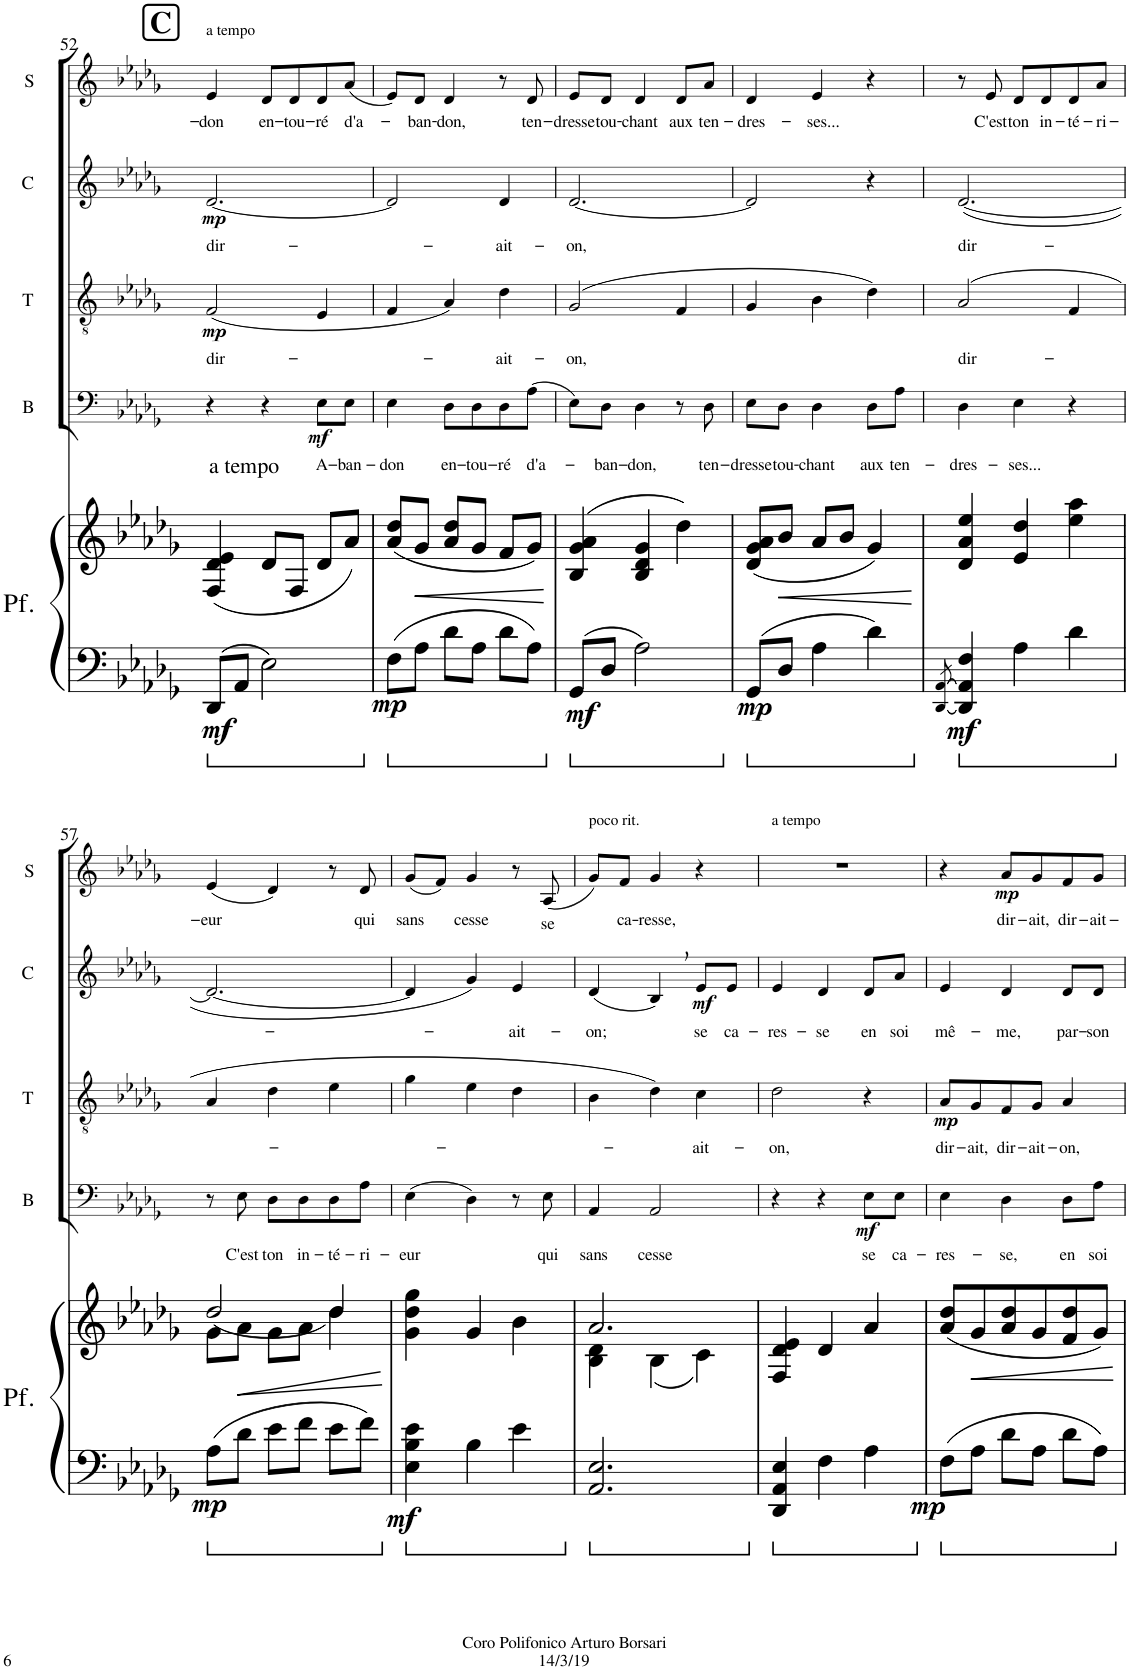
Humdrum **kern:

**kern	**kern	**dynam	**kern	**text	**dynam	**kern	**text	**dynam	**kern	**text	**dynam	**kern	**text	**dynam
*part5	*part5	*part5	*part4	*part4	*part4	*part3	*part3	*part3	*part2	*part2	*part2	*part1	*part1	*part1
*staff6	*staff5	*staff5/6	*staff4	*staff4	*staff4	*staff3	*staff3	*staff3	*staff2	*staff2	*staff2	*staff1	*staff1	*staff1
*I"Piano	*	*	*I"Bassi	*	*	*I"Tenori	*	*	*I"Contralti	*	*	*I"Soprani	*	*
*	*	*	*I'B	*	*	*I'T	*	*	*I'C	*	*	*I'S	*	*
!!LO:PB:g=z
*clefF4	*clefG2	*	*clefF4	*	*	*clefGv2	*	*	*clefG2	*	*	*clefG2	*	*
*	*	*	*	*	*	*	*	*	*	*	*	*Trd1c2	*	*
*k[b-e-a-d-g-]	*k[b-e-a-d-g-]	*	*k[b-e-a-d-g-]	*	*	*k[b-e-a-d-g-]	*	*	*k[b-e-a-d-g-]	*	*	*k[b-e-a-d-g-]	*	*
*D-:	*D-:	*	*D-:	*	*	*D-:	*	*	*D-:	*	*	*D-:	*	*
*M3/4	*M3/4	*	*M3/4	*	*	*M3/4	*	*	*M3/4	*	*	*M3/4	*	*
!!LO:REH:place=s1:a:B:cj:fs=14:t=C
=52	=52	=52	=52	=52	=52	=52	=52	=52	=52	=52	=52	=52	=52	=52
!	!	!	!	!	!	!	!	!	!	!	!	!LO:TX:a:t=a tempo	!	!
!	!LO:TX:a:t=a tempo	!	!	!	!	!	!	!	!	!	!	!	!	!
!	!	!LO:DY:b=2	!	!	!	!	!LO:LY:b	!LO:DY:b	!	!LO:LY:b	!LO:DY:b	!	!LO:LY:b	!
8DD-/L	(4F/ 4d-/ 4e-/	mf	4r	.	.	(2F/	dir-	mp	[2.d-/	dir-	mp	4e-/	-don	.
8AA-/J	.	.	.	.	.	.	.	.	.	.	.	.	.	.
!	!	!	!	!	!	!	!	!	!	!	!	!	!LO:LY:b	!
2E-\	8d-/L	.	4r	.	.	.	.	.	.	.	.	8d-/L	en-	.
!	!	!	!	!	!	!	!	!	!	!	!	!	!LO:LY:b	!
.	8F/J	.	.	.	.	.	.	.	.	.	.	8d-/	-tou-	.
!	!	!	!	!LO:LY:b	!LO:DY:b	!	!	!	!	!	!	!	!LO:LY:b	!
.	8d-/L	.	8E-\L	A-	mf	4E-/	.	.	.	.	.	8d-/	-ré	.
!	!	!	!	!LO:LY:b	!	!	!	!	!	!	!	!	!LO:LY:b	!
.	8a-/J)	.	8E-\J	-ban-	.	.	.	.	.	.	.	(8a-/J	d'a-	.
=53	=53	=53	=53	=53	=53	=53	=53	=53	=53	=53	=53	=53	=53	=53
!	!	!LO:DY:b=2	!	!LO:LY:b	!	!	!	!	!	!	!	!	!	!
8F\L	(8a-/ 8dd-/L	mp	4E-\	-don	.	4F/	.	.	2d-/]	.	.	8e-/L)	.	.
!	!	!LO:HP:b	!	!	!	!	!	!	!	!	!	!	!LO:LY:b	!
8A-\J	8g-/J	<	.	.	.	.	.	.	.	.	.	8d-/J	-ban-	.
!	!	!	!	!LO:LY:b	!	!	!	!	!	!	!	!	!LO:LY:b	!
8d-\L	8a-/ 8dd-/L	.	8D-\L	en-	.	4A-/)	.	.	.	.	.	4d-/	-don,	.
!	!	!	!	!LO:LY:b	!	!	!	!	!	!	!	!	!	!
8A-\J	8g-/J	.	8D-\	-tou-	.	.	.	.	.	.	.	.	.	.
!	!	!	!	!LO:LY:b	!	!	!LO:LY:b	!	!	!LO:LY:b	!	!	!	!
8d-\L	8f/L	.	8D-\	-ré	.	4d-\	-ait-	.	4d-/	-ait-	.	8r	.	.
!	!	!	!	!LO:LY:b	!	!	!	!	!	!	!	!	!LO:LY:b	!
8A-\J	8g-/J)	.	(8A-\J	d'a-	.	.	.	.	.	.	.	8d-/	ten-	.
.	.	[	.	.	.	.	.	.	.	.	.	.	.	.
=54	=54	=54	=54	=54	=54	=54	=54	=54	=54	=54	=54	=54	=54	=54
!	!	!LO:DY:b=2	!	!	!	!	!LO:LY:b	!	!	!LO:LY:b	!	!	!LO:LY:b	!
8GG-/L	(4B-/ 4g-/ 4a-/	mf	8E-\L)	.	.	(2G-/	-on,	.	[2.d-/	-on,	.	8e-/L	-dresse	.
!	!	!	!	!LO:LY:b	!	!	!	!	!	!	!	!	!LO:LY:b	!
8D-/J	.	.	8D-\J	-ban-	.	.	.	.	.	.	.	8d-/J	tou-	.
!	!	!	!	!LO:LY:b	!	!	!	!	!	!	!	!	!LO:LY:b	!
2A-\	4B-/ 4d-/ 4g-/	.	4D-\	-don,	.	.	.	.	.	.	.	4d-/	-chant	.
!	!	!	!	!	!	!	!	!	!	!	!	!	!LO:LY:b	!
.	4dd-\)	.	8r	.	.	4F/	.	.	.	.	.	8d-/L	aux	.
!	!	!	!	!LO:LY:b	!	!	!	!	!	!	!	!	!LO:LY:b	!
.	.	.	8D-\	ten-	.	.	.	.	.	.	.	8a-/J	ten-	.
=55	=55	=55	=55	=55	=55	=55	=55	=55	=55	=55	=55	=55	=55	=55
!	!	!LO:DY:b=2	!	!LO:LY:b	!	!	!	!	!	!	!	!	!LO:LY:b	!
8GG-/L	(8d-/ 8g-/ 8a-/L	mp	8E-\L	-dresse	.	4G-/	.	.	2d-/]	.	.	4d-/	-dres-	.
!	!	!LO:HP:b	!	!LO:LY:b	!	!	!	!	!	!	!	!	!	!
8D-/J	8b-/J	<	8D-\J	tou-	.	.	.	.	.	.	.	.	.	.
!	!	!	!	!LO:LY:b	!	!	!	!	!	!	!	!	!LO:LY:b	!
4A-\	8a-/L	.	4D-\	-chant	.	4B-\	.	.	.	.	.	4e-/	-ses...	.
.	8b-/J	.	.	.	.	.	.	.	.	.	.	.	.	.
!	!	!	!	!LO:LY:b	!	!	!	!	!	!	!	!	!	!
4d-\	4g-/)	.	8D-\L	aux	.	4d-\)	.	.	4r	.	.	4r	.	.
!	!	!	!	!LO:LY:b	!	!	!	!	!	!	!	!	!	!
.	.	.	8A-\J	ten-	.	.	.	.	.	.	.	.	.	.
.	.	[	.	.	.	.	.	.	.	.	.	.	.	.
=56	=56	=56	=56	=56	=56	=56	=56	=56	=56	=56	=56	=56	=56	=56
[8qDD-/ [8qAA-/	.	.	.	.	.	.	.	.	.	.	.	.	.	.
!	!	!LO:DY:b=2	!	!LO:LY:b	!	!	!LO:LY:b	!	!	!LO:LY:b	!	!	!	!
4DD-/] 4AA-/] 4F/	4d-/ 4a-/ 4ee-/	mf	4D-\	-dres-	.	(2A-/	dir-	.	([2.d-/	dir-	.	8r	.	.
!	!	!	!	!	!	!	!	!	!	!	!	!	!LO:LY:b	!
.	.	.	.	.	.	.	.	.	.	.	.	8e-/	C'est	.
!	!	!	!	!LO:LY:b	!	!	!	!	!	!	!	!	!LO:LY:b	!
4A-\	4e-/ 4dd-/	.	4E-\	-ses...	.	.	.	.	.	.	.	8d-/L	ton	.
!	!	!	!	!	!	!	!	!	!	!	!	!	!LO:LY:b	!
.	.	.	.	.	.	.	.	.	.	.	.	8d-/	in-	.
!	!	!	!	!	!	!	!	!	!	!	!	!	!LO:LY:b	!
4d-\	4ee-\ 4aa-\	.	4r	.	.	4F/	.	.	.	.	.	8d-/	-té-	.
!	!	!	!	!	!	!	!	!	!	!	!	!	!LO:LY:b	!
.	.	.	.	.	.	.	.	.	.	.	.	8a-/J	-ri-	.
!!LO:LB:g=z
=57	=57	=57	=57	=57	=57	=57	=57	=57	=57	=57	=57	=57	=57	=57
*	*^	*	*	*	*	*	*	*	*	*	*	*	*	*
!	!	!	!LO:DY:b=2	!	!	!	!	!	!	!	!	!	!	!LO:LY:b	!
8A-\L	(2dd-/	8g-\L	mp	8r	.	.	4A-/	.	.	2.d-/_	.	.	(4e-/	-eur	.
!	!	!	!LO:HP:b	!	!LO:LY:b	!	!	!	!	!	!	!	!	!	!
8d-\J	.	8a-\J	<	8E-\	C'est	.	.	.	.	.	.	.	.	.	.
!	!	!	!	!	!LO:LY:b	!	!	!	!	!	!	!	!	!	!
8e-\L	.	8g-\L	.	8D-\L	ton	.	4d-\	.	.	.	.	.	4d-/)	.	.
!	!	!	!	!	!LO:LY:b	!	!	!	!	!	!	!	!	!	!
8f\J	.	8a-\J	.	8D-\	in-	.	.	.	.	.	.	.	.	.	.
!	!	!	!	!	!LO:LY:b	!	!	!	!	!	!	!	!	!	!
8e-\L	4dd-/	4dd-\)	.	8D-\	-té-	.	4e-\	.	.	.	.	.	8r	.	.
!	!	!	!	!	!LO:LY:b	!	!	!	!	!	!	!	!	!LO:LY:b	!
8f\J	.	.	.	8A-\J	-ri-	.	.	.	.	.	.	.	8d-/	qui	.
*	*v	*v	*	*	*	*	*	*	*	*	*	*	*	*	*
=58	=58	=58	=58	=58	=58	=58	=58	=58	=58	=58	=58	=58	=58	=58
!	!	!LO:DY:b=2	!	!LO:LY:b	!	!	!	!	!	!	!	!	!LO:LY:b	!
4E-\ 4B-\ 4e-\	4g-\ 4dd-\ 4gg-\	mf	(4E-\	-eur	.	4g-\	.	.	4d-/]	.	.	(8g-/L	sans	.
.	.	.	.	.	.	.	.	.	.	.	.	8f/J)	.	.
!	!	!	!	!	!	!	!	!	!	!	!	!	!LO:LY:b	!
4B-\	4g-/	.	4D-\)	.	.	4e-\	.	.	4g-/)	.	.	4g-/	cesse	.
!	!	!	!	!	!	!	!	!	!	!LO:LY:b	!	!	!	!
4e-\	4b-\	.	8r	.	.	4d-\	.	.	4e-/	-ait-	.	8r	.	.
!	!	!	!	!LO:LY:b	!	!	!	!	!	!	!	!	!LO:LY:b	!
.	.	.	8E-\	qui	.	.	.	.	.	.	.	(8A-/	se	.
=59	=59	=59	=59	=59	=59	=59	=59	=59	=59	=59	=59	=59	=59	=59
*	*^	*	*	*	*	*	*	*	*	*	*	*	*	*
!	!	!	!	!	!	!	!	!	!	!	!	!	!LO:TX:a:t=poco rit.	!	!
!	!	!	!	!	!LO:LY:b	!	!	!	!	!	!LO:LY:b	!	!	!	!
2.AA-/ 2.E-/	2.a-/	4B-\ 4d-\	.	4AA-/	sans	.	4B-\	.	.	(4d-/	-on;	.	8g-/L)	.	.
!	!	!	!	!	!	!	!	!	!	!	!	!	!	!LO:LY:b	!
.	.	.	.	.	.	.	.	.	.	.	.	.	8f/J	ca-	.
!	!	!	!	!	!LO:LY:b	!	!	!	!	!	!	!	!	!LO:LY:b	!
.	.	(4B-\	.	2AA-/	cesse	.	4d-\)	.	.	4B-,/)	.	.	4g-/	-resse,	.
!	!	!	!	!	!	!	!	!LO:LY:b	!	!	!LO:LY:b	!LO:DY:b	!	!	!
.	.	4c\)	.	.	.	.	4c\	-ait-	.	8e-/L	se	mf	4r	.	.
!	!	!	!	!	!	!	!	!	!	!	!LO:LY:b	!	!	!	!
.	.	.	.	.	.	.	.	.	.	8e-/J	ca-	.	.	.	.
*	*v	*v	*	*	*	*	*	*	*	*	*	*	*	*	*
=60	=60	=60	=60	=60	=60	=60	=60	=60	=60	=60	=60	=60	=60	=60
!	!	!	!	!	!	!	!	!	!	!	!	!LO:TX:a:t=a tempo	!	!
!	!	!	!	!	!	!	!LO:LY:b	!	!	!LO:LY:b	!	!	!	!
4DD-/ 4AA-/ 4E-/	4F/ 4d-/ 4e-/	.	4r	.	.	2d-\	-on,	.	4e-/	-res-	.	2.r	.	.
!	!	!	!	!	!	!	!	!	!	!LO:LY:b	!	!	!	!
4F\	4d-/	.	4r	.	.	.	.	.	4d-/	-se	.	.	.	.
!	!	!	!	!LO:LY:b	!LO:DY:b	!	!	!	!	!LO:LY:b	!	!	!	!
4A-\	4a-/	.	8E-\L	se	mf	4r	.	.	8d-/L	en	.	.	.	.
!	!	!	!	!LO:LY:b	!	!	!	!	!	!LO:LY:b	!	!	!	!
.	.	.	8E-\J	ca-	.	.	.	.	8a-/J	soi	.	.	.	.
=61	=61	=61	=61	=61	=61	=61	=61	=61	=61	=61	=61	=61	=61	=61
!	!	!LO:DY:b=2	!	!LO:LY:b	!	!	!LO:LY:b	!LO:DY:b	!	!LO:LY:b	!	!	!	!
8F\L	(8a-/ 8dd-/L	mp	4E-\	-res-	.	8A-/L	dir-	mp	4e-/	mê-	.	4r	.	.
!	!	!	!	!	!	!	!LO:LY:b	!	!	!	!	!	!	!
8A-\J	8g-/	.	.	.	.	8G-/	-ait,	.	.	.	.	.	.	.
!	!	!	!	!LO:LY:b	!	!	!LO:LY:b	!	!	!LO:LY:b	!	!	!LO:LY:b	!LO:DY:b
8d-\L	8a-/ 8dd-/	.	4D-\	-se,	.	8F/	dir-	.	4d-/	-me,	.	8a-/L	dir-	mp
!	!	!	!	!	!	!	!LO:LY:b	!	!	!	!	!	!LO:LY:b	!
8A-\J	8g-/	.	.	.	.	8G-/J	-ait-	.	.	.	.	8g-/	-ait,	.
!	!	!	!	!LO:LY:b	!	!	!LO:LY:b	!	!	!LO:LY:b	!	!	!LO:LY:b	!
8d-\L	8f/ 8dd-/	.	8D-\L	en	.	4A-/	-on,	.	8d-/L	par-	.	8f/	dir-	.
!	!	!	!	!LO:LY:b	!	!	!	!	!	!LO:LY:b	!	!	!LO:LY:b	!
8A-\J	8g-/J)	.	8A-\J	soi	.	.	.	.	8d-/J	-son	.	8g-/J	-ait-	.
.	.	[	.	.	.	.	.	.	.	.	.	.	.	.
=	=	=	=	=	=	=	=	=	=	=	=	=	=	=
*-	*-	*-	*-	*-	*-	*-	*-	*-	*-	*-	*-	*-	*-	*-
